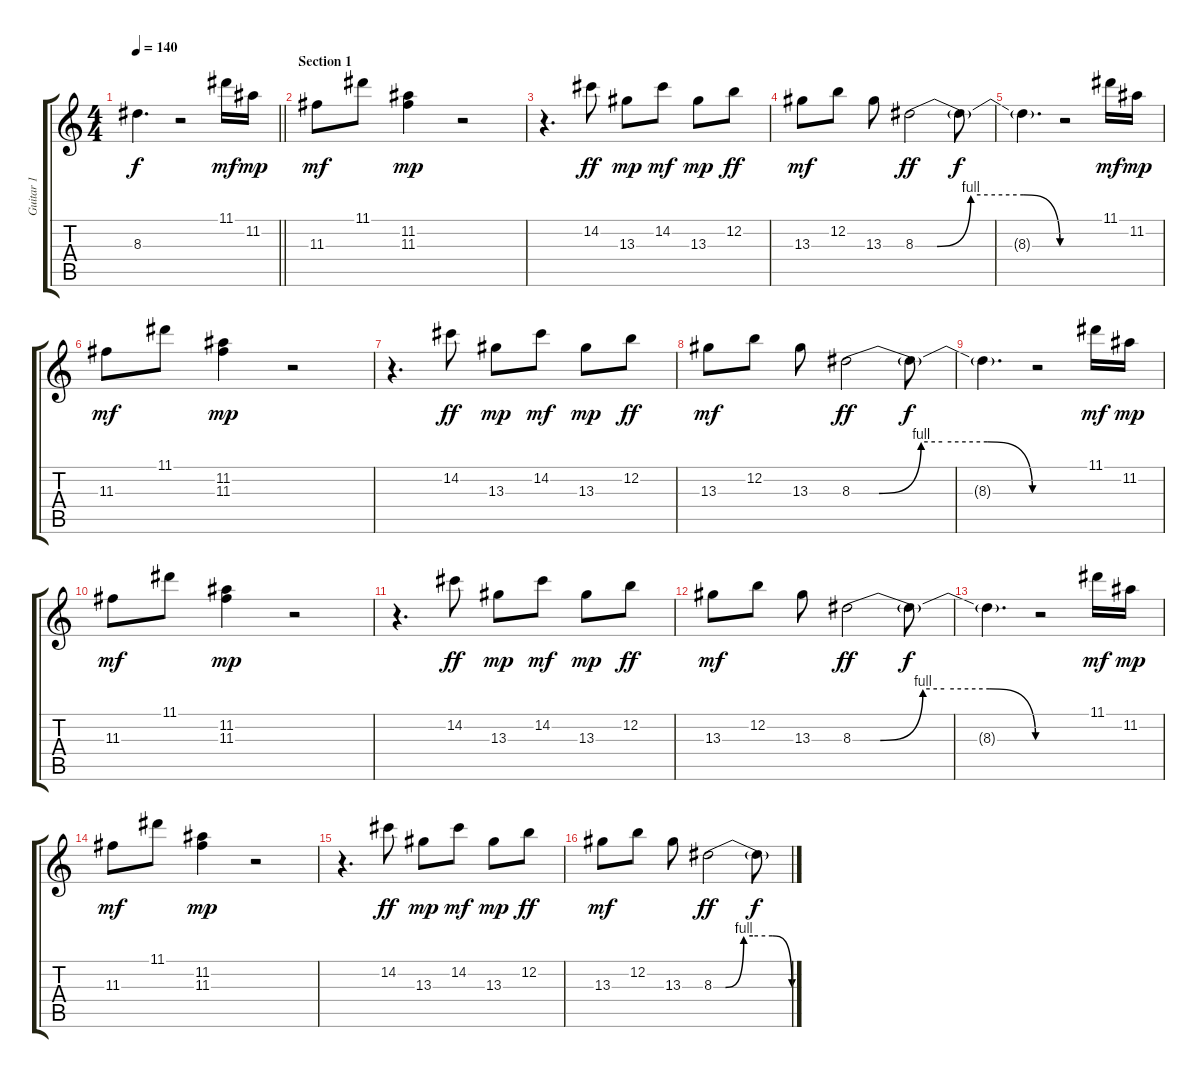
\track ("Guitar 1" "Guitar 1") {instrument acousticguitarnylon}
\staff {score tabs}
\tuning (E4 B3 G3 D3 A2 E2) {hide}
\ts (4 4)
\tempo 140
\clef g2
\barLineRight lightlight
\ks c
8.3{t}.4{d dy f} r.2 11.1.16{dy mf} 11.2.16{dy mp} |
\section ("" "Section 1")
11.3.8{dy mf} 11.1.8 (11.2 11.3).4{dy mp} r.2 |
r.4{d} 14.2.8{dy ff} 13.3.8{dy mp} 14.2.8{dy mf} 13.3.8{dy mp} 12.2.8{dy ff} |
13.3.8{dy mf} 12.2.8 13.3.8 8.3{be (custom 0 0 9 0 23 4 30 4 45 4 60 0)}.2{dy ff} 8.3{t}.8{dy f} |
8.3{t}.4{d} r.2 11.1.16{dy mf} 11.2.16{dy mp} |
11.3.8{dy mf} 11.1.8 (11.2 11.3).4{dy mp} r.2 |
r.4{d} 14.2.8{dy ff} 13.3.8{dy mp} 14.2.8{dy mf} 13.3.8{dy mp} 12.2.8{dy ff} |
13.3.8{dy mf} 12.2.8 13.3.8 8.3{be (custom 0 0 9 0 23 4 30 4 45 4 60 0)}.2{dy ff} 8.3{t}.8{dy f} |
8.3{t}.4{d} r.2 11.1.16{dy mf} 11.2.16{dy mp} |
11.3.8{dy mf} 11.1.8 (11.2 11.3).4{dy mp} r.2 |
r.4{d} 14.2.8{dy ff} 13.3.8{dy mp} 14.2.8{dy mf} 13.3.8{dy mp} 12.2.8{dy ff} |
13.3.8{dy mf} 12.2.8 13.3.8 8.3{be (custom 0 0 9 0 23 4 30 4 45 4 60 0)}.2{dy ff} 8.3{t}.8{dy f} |
8.3{t}.4{d} r.2 11.1.16{dy mf} 11.2.16{dy mp} |
11.3.8{dy mf} 11.1.8 (11.2 11.3).4{dy mp} r.2 |
r.4{d} 14.2.8{dy ff} 13.3.8{dy mp} 14.2.8{dy mf} 13.3.8{dy mp} 12.2.8{dy ff} |
13.3.8{dy mf} 12.2.8 13.3.8 8.3{be (custom 0 0 9 0 23 4 30 4 45 4 60 0)}.2{dy ff} 8.3{t}.8{dy f}
